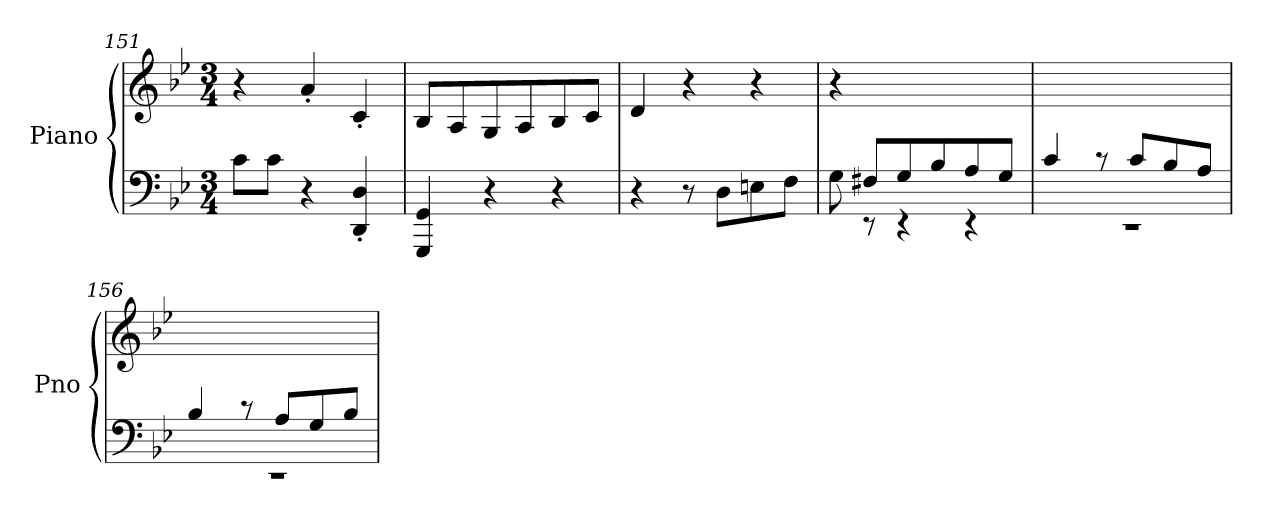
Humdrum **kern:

**kern	**kern
*part1	*part1
*staff2	*staff1
*I"Piano	*
*I'Pno	*
*clefF4	*clefG2
*k[b-e-]	*k[b-e-]
*B-:	*B-:
*M3/4	*M3/4
=151	=151
8c\L	4r
8c\J	.
4r	4a'</
4DD/'< 4D/'<	4c'</
=152	=152
4GGG/ 4GG/	8B-/L
.	8A/
4r	8G/
.	8A/
4r	8B-/
.	8c/J
=153	=153
4r	4d/
8r	4r
8D\L	.
8En\	4r
8F\J	.
!!LO:LB:g=z
=154	=154
*^	*
8ryy	8G\	4r
8F#X/L	8rEE	.
8G/	4rEE	2ryy
8B-/	.	.
8A/	4rEE	.
8G/J	.	.
=155	=155	=155
!	!LO:N:vis=1	!
4c/	2.rEE	2.ryy
8rc	.	.
8c/L	.	.
8B-/	.	.
8A/J	.	.
=156	=156	=156
!	!LO:N:vis=1	!
4B-/	2.rEE	2.ryy
8rc	.	.
8A/L	.	.
8G/	.	.
8B-/J	.	.
*v	*v	*
=	=
*-	*-
